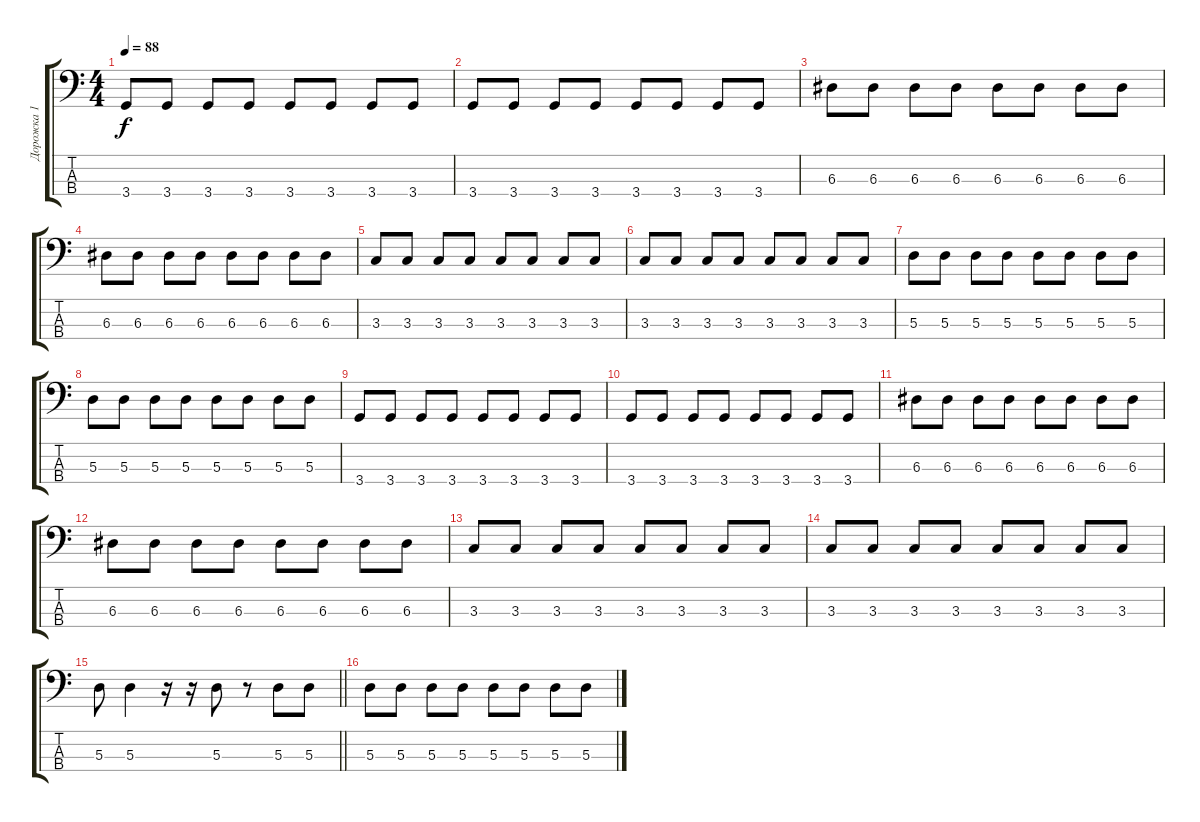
\track ("Дорожка 1" "Дорожка 1") {instrument electricbasspick}
\staff {score tabs}
\tuning (G2 D2 A1 E1) {hide}
\ts (4 4)
\tempo 88
\clef f4
\ks c
3.4.8{dy f} 3.4.8 3.4.8 3.4.8 3.4.8 3.4.8 3.4.8 3.4.8 |
3.4.8 3.4.8 3.4.8 3.4.8 3.4.8 3.4.8 3.4.8 3.4.8 |
6.3.8 6.3.8 6.3.8 6.3.8 6.3.8 6.3.8 6.3.8 6.3.8 |
6.3.8 6.3.8 6.3.8 6.3.8 6.3.8 6.3.8 6.3.8 6.3.8 |
3.3.8 3.3.8 3.3.8 3.3.8 3.3.8 3.3.8 3.3.8 3.3.8 |
3.3.8 3.3.8 3.3.8 3.3.8 3.3.8 3.3.8 3.3.8 3.3.8 |
5.3.8 5.3.8 5.3.8 5.3.8 5.3.8 5.3.8 5.3.8 5.3.8 |
5.3.8 5.3.8 5.3.8 5.3.8 5.3.8 5.3.8 5.3.8 5.3.8 |
3.4.8 3.4.8 3.4.8 3.4.8 3.4.8 3.4.8 3.4.8 3.4.8 |
3.4.8 3.4.8 3.4.8 3.4.8 3.4.8 3.4.8 3.4.8 3.4.8 |
6.3.8 6.3.8 6.3.8 6.3.8 6.3.8 6.3.8 6.3.8 6.3.8 |
6.3.8 6.3.8 6.3.8 6.3.8 6.3.8 6.3.8 6.3.8 6.3.8 |
3.3.8 3.3.8 3.3.8 3.3.8 3.3.8 3.3.8 3.3.8 3.3.8 |
3.3.8 3.3.8 3.3.8 3.3.8 3.3.8 3.3.8 3.3.8 3.3.8 |
\barLineRight lightlight
5.3.8 5.3.4 r.16 r.16 5.3.8 r.8 5.3.8 5.3.8 |
5.3.8 5.3.8 5.3.8 5.3.8 5.3.8 5.3.8 5.3.8 5.3.8
